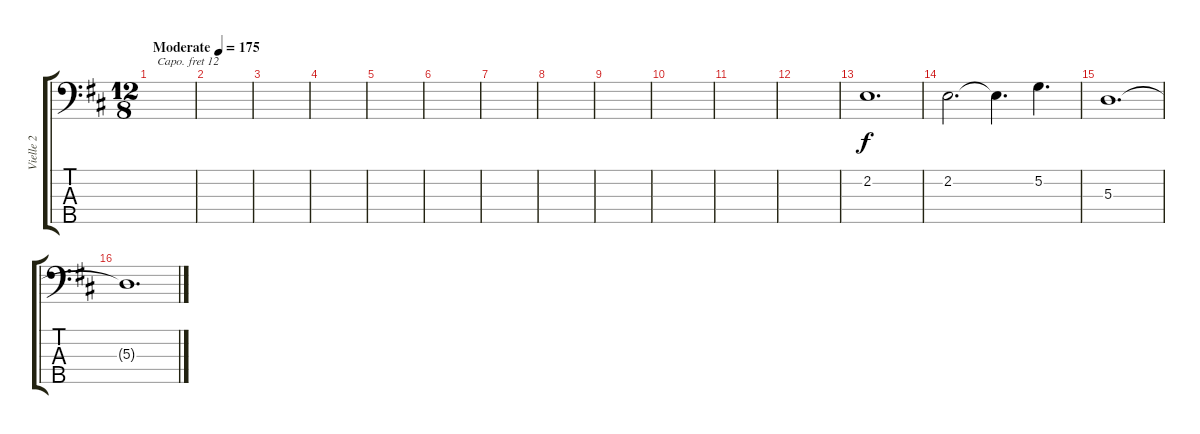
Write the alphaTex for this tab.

\track ("Vielle 2" "Vielle 2") {instrument viola bank 255}
\staff {score tabs}
\capo 12
\tuning (G2 D2 A1 E1 B0) {hide}
\ts (12 8)
\tempo (175 "Moderate")
\clef f4
\ks d
|
|
|
|
|
|
|
|
|
|
|
|
2.2.1{d} |
2.2.2{d} 2.2{t}.4{d} 5.2.4{d} |
5.3.1{d} |
5.3{t}.1{d}
